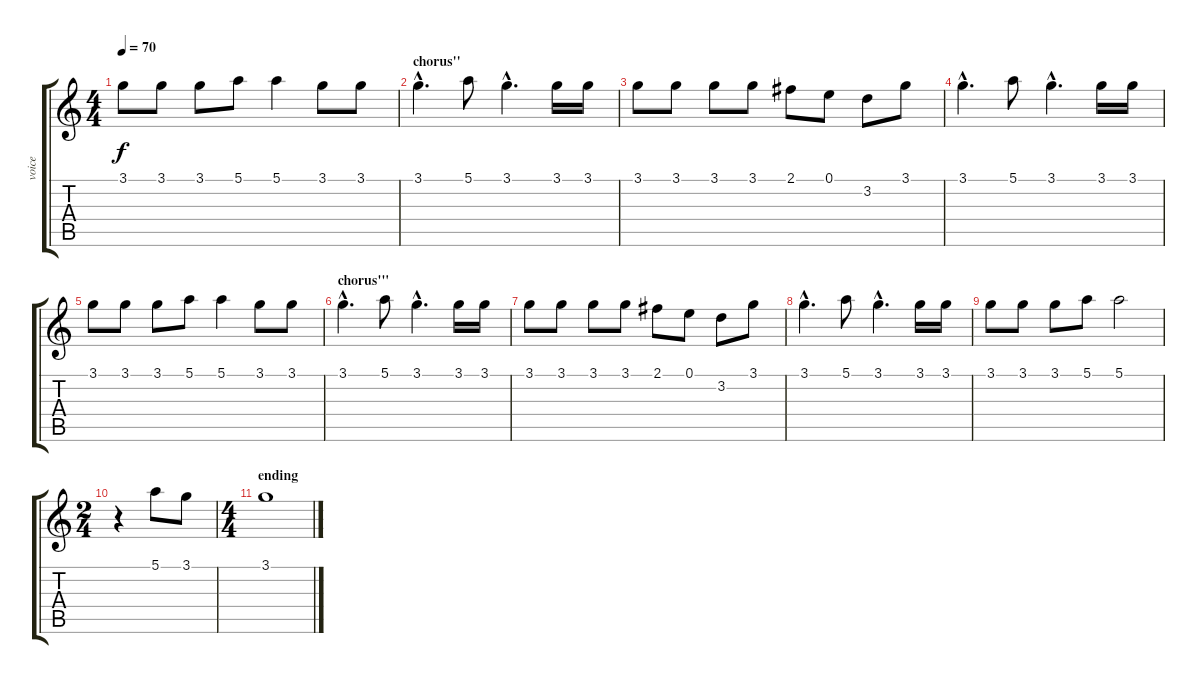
\track ("voice" "voice") {instrument stringensemble1}
\staff {score tabs}
\tuning (E5 B4 G4 D4 A3 E3) {hide}
\ts (4 4)
\tempo 70
\clef g2
\ks c
3.1.8{dy f} 3.1.8 3.1.8 5.1.8 5.1.4 3.1.8 3.1.8 |
\section ("" "chorus''")
3.1{hac}.4{d} 5.1.8 3.1{hac}.4{d} 3.1.16 3.1.16 |
3.1.8 3.1.8 3.1.8 3.1.8 2.1.8 0.1.8 3.2.8 3.1.8 |
3.1{hac}.4{d} 5.1.8 3.1{hac}.4{d} 3.1.16 3.1.16 |
3.1.8 3.1.8 3.1.8 5.1.8 5.1.4 3.1.8 3.1.8 |
\section ("" "chorus'''")
3.1{hac}.4{d} 5.1.8 3.1{hac}.4{d} 3.1.16 3.1.16 |
3.1.8 3.1.8 3.1.8 3.1.8 2.1.8 0.1.8 3.2.8 3.1.8 |
3.1{hac}.4{d} 5.1.8 3.1{hac}.4{d} 3.1.16 3.1.16 |
3.1.8 3.1.8 3.1.8 5.1.8 5.1.2 |
\ts (2 4)
r.4 5.1.8 3.1.8 |
\ts (4 4)
\section ("" "ending")
3.1.1
